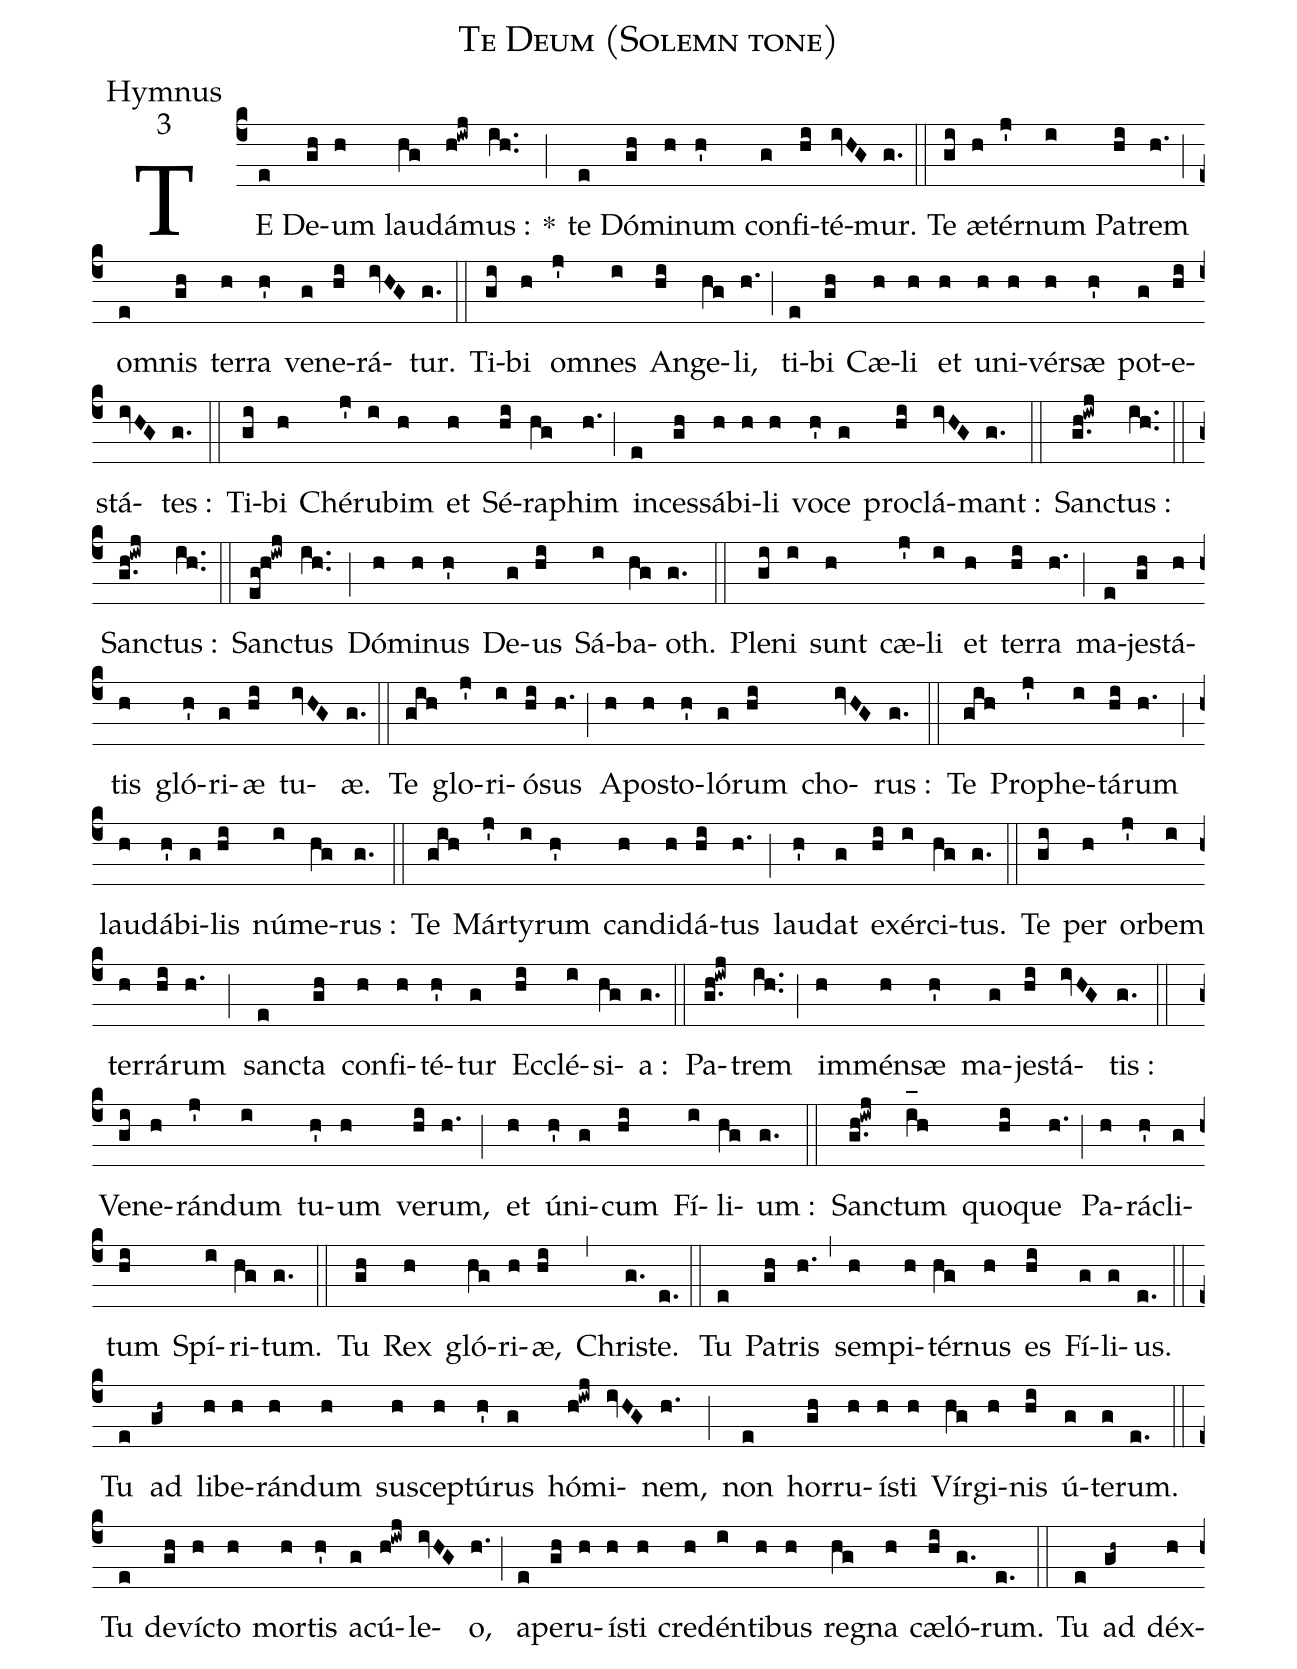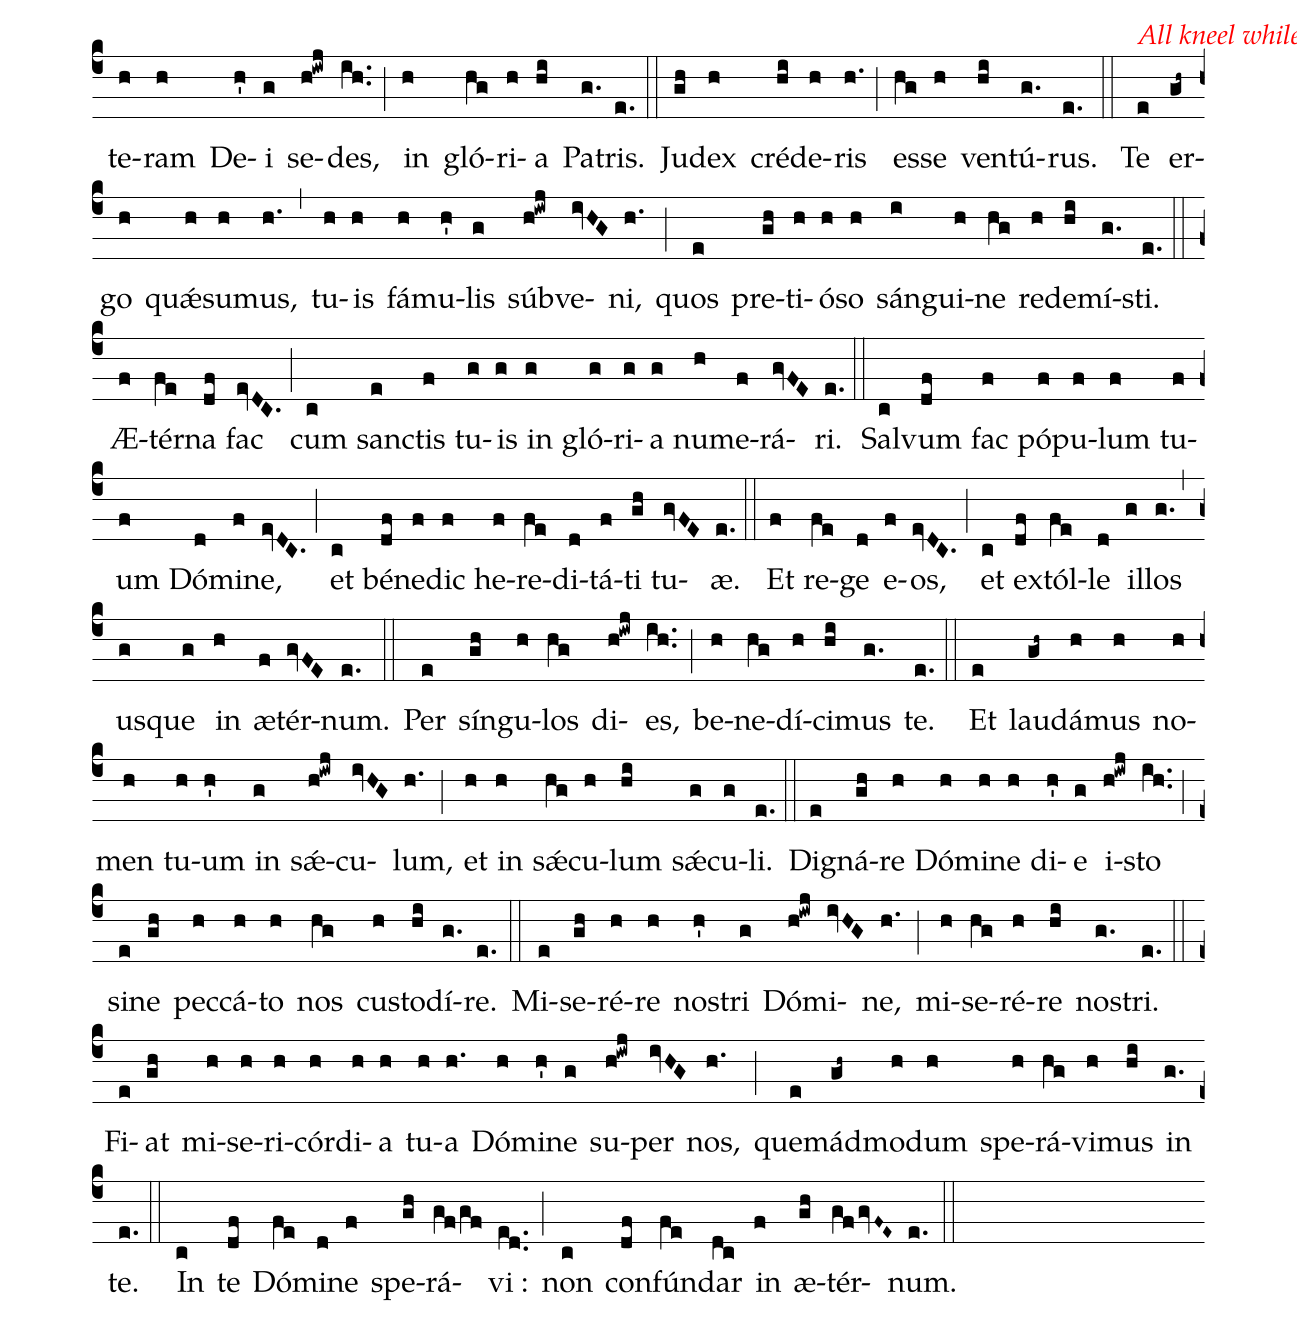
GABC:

name:Te Deum (Solemn tone);
office-part:Hymnus;
mode:3;
%%
(c4) TE(e) De(gh)um(h) lau(hg)dá(h!iwj)mus :(ih..) *(;) te(e) Dó(gh)mi(h)num(h') con(g)fi(hi)té(ivHG)mur.(g.) (::)
Te(gi) æ(h)tér(j')num(i) Pa(hi)trem(h.) (;) o(e)mnis(gh) ter(h)ra(h') ve(g)ne(hi)rá(ivHG)tur.(g.) (::)
Ti(gi)bi(h) o(j')mnes(i) An(hi)ge(hg)li,(h.) (;) ti(e)bi(gh) Cæ(h)li(h) et(h) u(h)ni(h)vér(h)sæ(h') pot(g)e(hi)stá(ivHG)tes :(g.) (::)
Ti(gi)bi(h) Ché(j')ru(i)bim(h) et(h) Sé(hi)ra(hg)phim(h.) (;) in(e)ces(gh)sá(h)bi(h)li(h) vo(h')ce(g) pro(hi)clá(ivHG)mant :(g.) (::)
San(g.h!iwj)ctus :(ih..) (::)
San(g.h!iwj)ctus :(ih..) (::)
San(eg!h!iwj)ctus(ih..) (;) Dó(h)mi(h)nus(h') De(g)us(hi) Sá(i)ba(hg)oth.(g.) (::)
Ple(gi)ni(i) sunt(h) cæ(j')li(i) et(h) ter(hi)ra(h.) (;) ma(e)je(gh)stá(h)tis(h) gló(h')ri(g)æ(hi) tu(ivHG)æ.(g.) (::)
Te(gih) glo(j')ri(i)ó(hi)sus(h.) (;) A(h)po(h)sto(h')ló(g)rum(hi) cho(ivHG)rus :(g.) (::)
Te(gih) Pro(j')phe(i)tá(hi)rum(h.) (;) lau(h)dá(h')bi(g)lis(hi) nú(i)me(hg)rus :(g.) (::)
Te(gih) Már(j')ty(i)rum(h') can(h)di(h)dá(hi)tus(h.) (;) lau(h')dat(g) ex(hi)ér(i)ci(hg)tus.(g.) (::)
Te(gi) per(h) or(j')bem(i) ter(h)rá(hi)rum(h.) (;) san(e)cta(gh) con(h)fi(h)té(h')tur(g) Ec(hi)clé(i)si(hg)a :(g.) (::)
Pa(g.h!iwj)trem(ih..) (;) im(h)mén(h)sæ(h') ma(g)je(hi)stá(ivHG)tis :(g.) (::)
Ve(gi)ne(h)rán(j')dum(i) tu(h')um(h) ve(hi)rum,(h.) (;) et(h) ú(h')ni(g)cum(hi) Fí(i)li(hg)um :(g.) (::)
San(g.h!iwj)ctum(i_[oh:h]h) quo(hi)que(h.) (;) Pa(h)rá(h')cli(g)tum(hi) Spí(i)ri(hg)tum.(g.) (::)
Tu(gh) Rex(h) gló(hg)ri(h)æ,(hi) (,) Chri(g.)ste.(e.) (::)
Tu(e) Pa(gh)tris(h.) (,) sem(h)pi(h)tér(hg)nus(h) es(hi) Fí(g)li(g)us.(e.) (::)
Tu(e) ad(gh~) li(h)be(h)rán(h)dum(h) sus(h)ce(h)ptú(h')rus(g) hó(h!iwj)mi(ivHG)nem,(h.) (;) non(e) hor(gh)ru(h)í(h)sti(h) Vír(hg)gi(h)nis(hi) ú(g)te(g)rum.(e.) (::)
Tu(e) de(gh)ví(h)cto(h) mor(h)tis(h') a(g)cú(h!iwj)le(ivHG)o,(h.) (;) a(e)pe(gh)ru(h)í(h)sti(h) cre(h)dén(i)ti(h)bus(h) re(hg)gna(h) cæ(hi)ló(g.)rum.(e.) (::)
Tu(e) ad(gh~) déx(h)te(h)ram(h) De(h')i(g) se(h!iwj)des,(ih..) (;) in(h) gló(hg)ri(h)a(hi) Pa(g.)tris.(e.) (::)
Ju(gh)dex(h) cré(hi)de(h)ris(h.) (;) es(hg)se(h) ven(hi)tú(g.)rus.(e.) (::)
<alt>\rubrique{All kneel while this verse is sung.}</alt> Te(e) er(gh~)go(h) quǽ(h)su(h)mus,(h.) (,) tu(h)is(h) fá(h)mu(h')lis(g) súb(h!iwj)ve(ivHG)ni,(h.) (;) quos(e) pre(gh)ti(h)ó(h)so(h) sán(i)gui(h)ne(hg) red(h)e(hi)mí(g.)sti.(e.) (::)
Æ(f)tér(fe)na(df) fac(evDC.) (;) cum(c) san(e)ctis(f) tu(g)is(g) in(g) gló(g)ri(g)a(g) nu(h)me(f)rá(gvFE)ri.(e.) (::)
Sal(c)vum(df) fac(f) pó(f)pu(f)lum(f) tu(f)um(f) Dó(d)mi(f)ne,(evDC.) (;) et(c) bé(df)ne(f)dic(f) he(f)re(fe)di(d)tá(f)ti(gh) tu(gvFE)æ.(e.) (::)
Et(f) re(fe)ge(d) e(f)os,(evDC.) (;) et(c) ex(df)tól(fe)le(d) il(g)los(g.) (,) us(g)que(g) in(h) æ(f)tér(gvFE)num.(e.) (::)
Per(e) sín(gh)gu(h)los(hg) di(h!iwj)es,(ih..) (;) be(h)ne(hg)dí(h)ci(hi)mus(g.) te.(e.) (::)
Et(e) lau(gh~)dá(h)mus(h) no(h)men(h) tu(h)um(h') in(g) sǽ(h!iwj)cu(ivHG)lum,(h.) (;) et(h) in(h) sǽ(hg)cu(h)lum(hi) sǽ(g)cu(g)li.(e.) (::)
Di(e)gná(gh)re(h) Dó(h)mi(h)ne(h) di(h')e(g) i(h!iwj)sto(ih..) (;) si(e)ne(gh) pec(h)cá(h)to(h) nos(hg) cu(h)sto(hi)dí(g.)re.(e.) (::)
Mi(e)se(gh)ré(h)re(h) no(h')stri(g) Dó(h!iwj)mi(ivHG)ne,(h.) (;) mi(h)se(hg)ré(h)re(hi) no(g.)stri.(e.) (::)
Fi(e)at(gh) mi(h)se(h)ri(h)cór(h)di(h)a(h) tu(h)a(h.) Dó(h)mi(h')ne(g) su(h!iwj)per(ivHG) nos,(h.) (;) quem(e)ád(gh~)mo(h)dum(h) spe(h)rá(hg)vi(h)mus(hi) in(g.) te.(e.) (::)
In(c) te(df) Dó(fe)mi(d)ne(f) spe(gh)rá(gf/gf)vi :(ed..) (;) non(c) con(df)fún(fe)dar(dc) in(f) æ(gh)tér(gfgvF~E~)num.(e.) (::)
